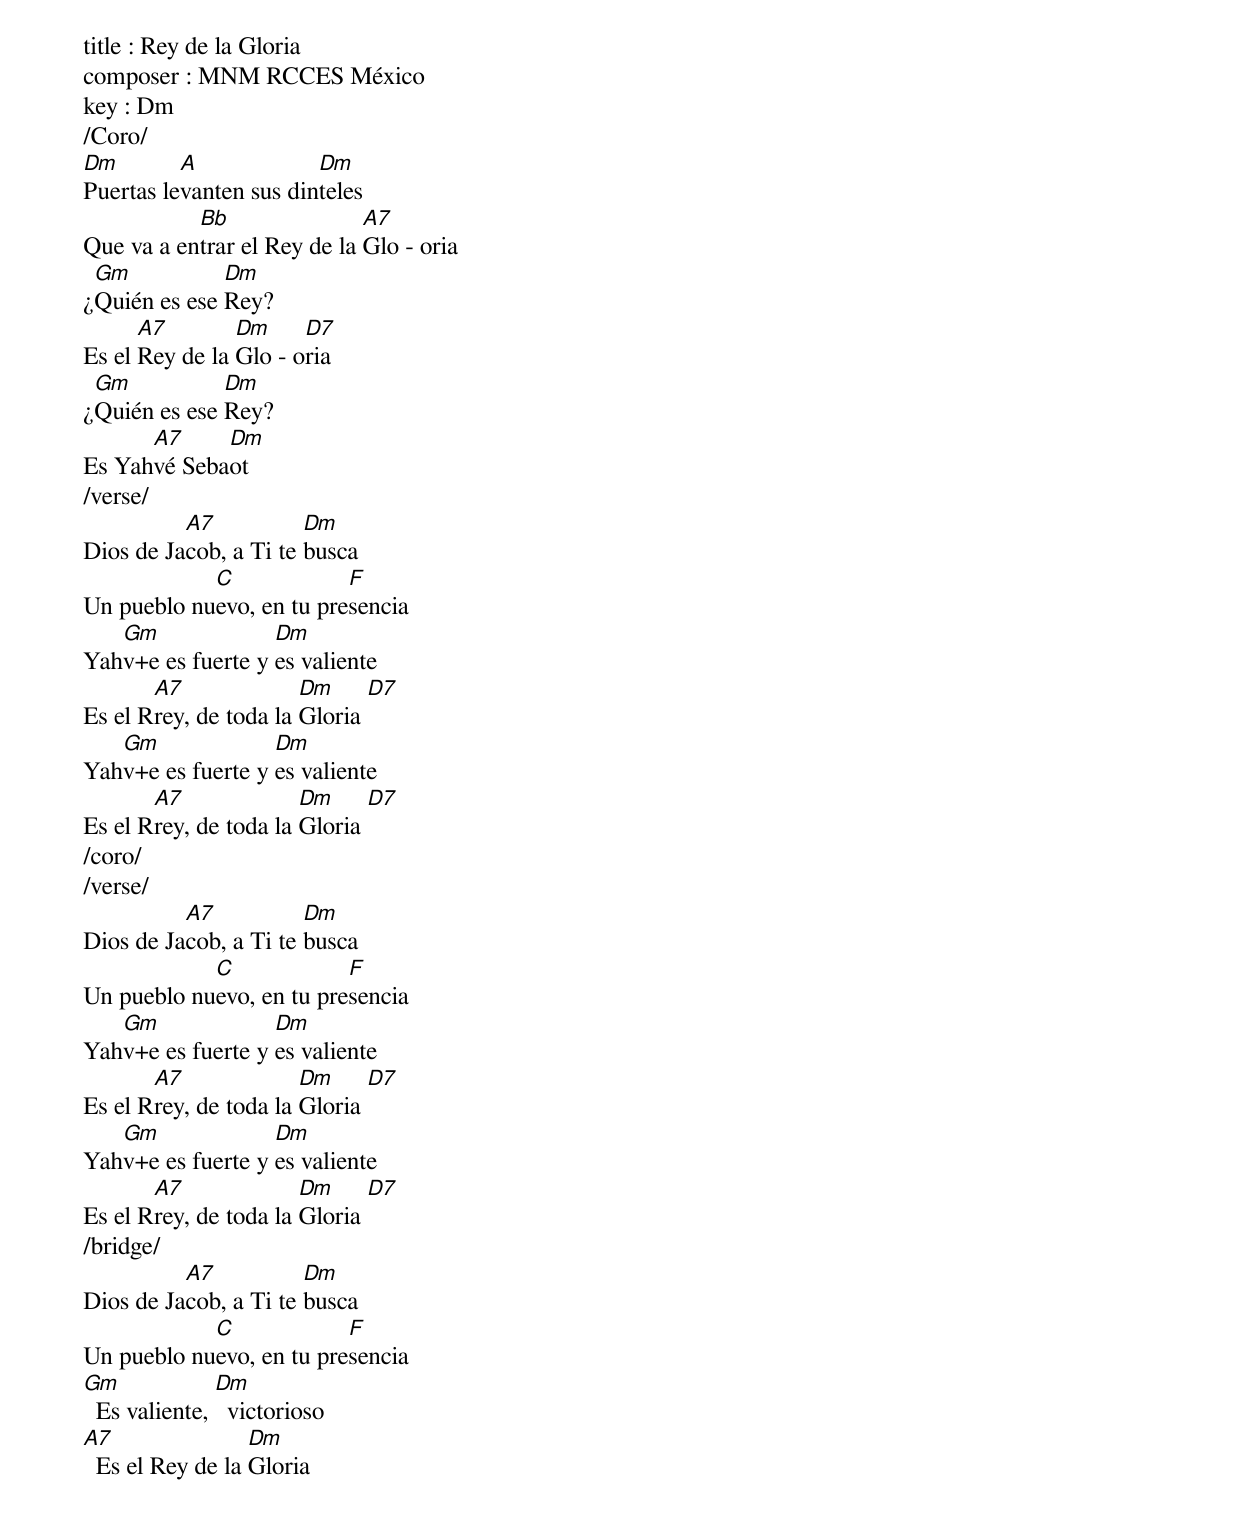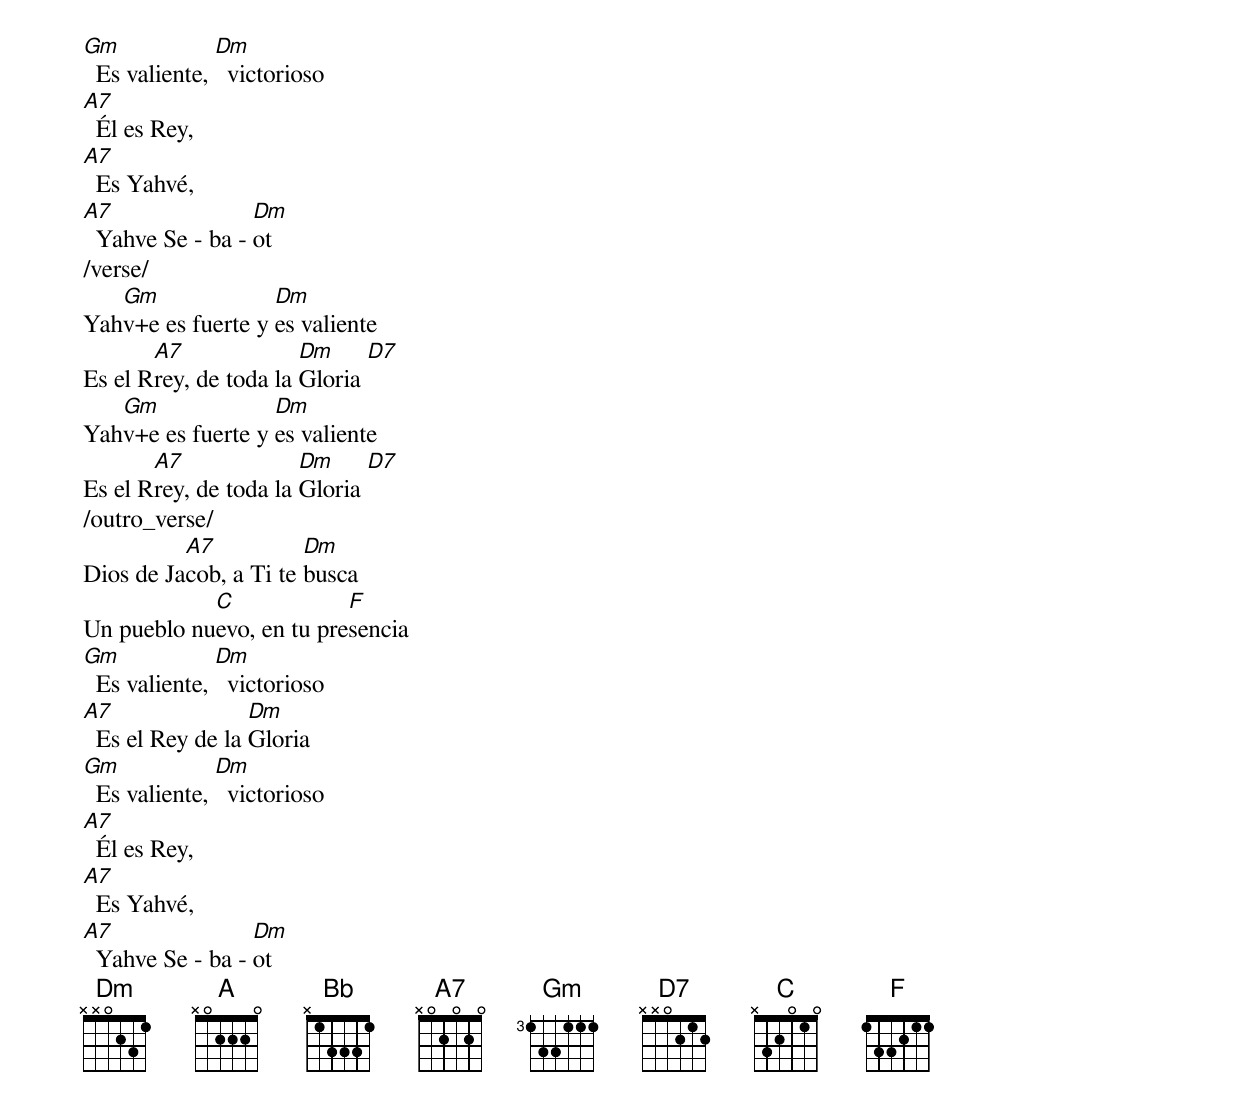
title : Rey de la Gloria
composer : MNM RCCES México
key : Dm
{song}
/Coro/
[Dm]Puertas le[A]vanten sus din[Dm]teles
Que va a en[Bb]trar el Rey de la [A7]Glo - oria
¿[Gm]Quién es ese [Dm]Rey?
Es el [A7]Rey de la [Dm]Glo - o[D7]ria
¿[Gm]Quién es ese [Dm]Rey?
Es Yah[A7]vé Seba[Dm]ot
/verse/
Dios de Ja[A7]cob, a Ti te [Dm]busca
Un pueblo nu[C]evo, en tu pre[F]sencia
Yah[Gm]v+e es fuerte y [Dm]es valiente
Es el R[A7]rey, de toda la [Dm]Gloria [D7]
Yah[Gm]v+e es fuerte y [Dm]es valiente
Es el R[A7]rey, de toda la [Dm]Gloria [D7]
/coro/
/verse/
Dios de Ja[A7]cob, a Ti te [Dm]busca
Un pueblo nu[C]evo, en tu pre[F]sencia
Yah[Gm]v+e es fuerte y [Dm]es valiente
Es el R[A7]rey, de toda la [Dm]Gloria [D7]
Yah[Gm]v+e es fuerte y [Dm]es valiente
Es el R[A7]rey, de toda la [Dm]Gloria [D7]
/bridge/
Dios de Ja[A7]cob, a Ti te [Dm]busca
Un pueblo nu[C]evo, en tu pre[F]sencia
[Gm]  Es valiente, [Dm]  victorioso
[A7]  Es el Rey de la [Dm]Gloria
[Gm]  Es valiente, [Dm]  victorioso
[A7]  Él es Rey,
[A7]  Es Yahvé,
[A7]  Yahve Se - ba - [Dm]ot
/verse/
Yah[Gm]v+e es fuerte y [Dm]es valiente
Es el R[A7]rey, de toda la [Dm]Gloria [D7]
Yah[Gm]v+e es fuerte y [Dm]es valiente
Es el R[A7]rey, de toda la [Dm]Gloria [D7]
/outro_verse/
Dios de Ja[A7]cob, a Ti te [Dm]busca
Un pueblo nu[C]evo, en tu pre[F]sencia
[Gm]  Es valiente, [Dm]  victorioso
[A7]  Es el Rey de la [Dm]Gloria
[Gm]  Es valiente, [Dm]  victorioso
[A7]  Él es Rey,
[A7]  Es Yahvé,
[A7]  Yahve Se - ba - [Dm]ot
